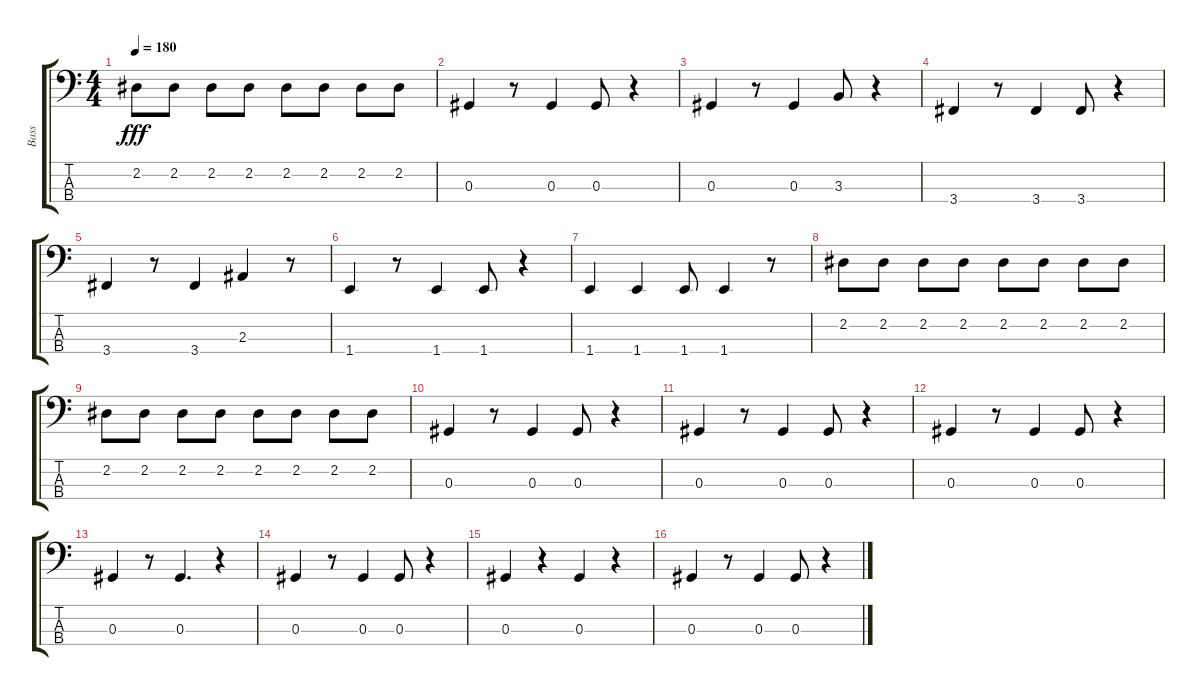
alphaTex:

\track ("Bass" "Bass") {instrument electricbassfinger}
\staff {score tabs}
\tuning (Gb2 Db2 Ab1 Eb1) {hide}
\ts (4 4)
\tempo 180
\clef f4
\ks c
2.2.8{dy fff} 2.2.8 2.2.8 2.2.8 2.2.8 2.2.8 2.2.8 2.2.8 |
0.3.4 r.8 0.3.4 0.3.8 r.4 |
0.3.4 r.8 0.3.4 3.3.8 r.4 |
3.4.4 r.8 3.4.4 3.4.8 r.4 |
3.4.4 r.8 3.4.4 2.3.4 r.8 |
1.4.4 r.8 1.4.4 1.4.8 r.4 |
1.4.4 1.4.4 1.4.8 1.4.4 r.8 |
2.2.8 2.2.8 2.2.8 2.2.8 2.2.8 2.2.8 2.2.8 2.2.8 |
2.2.8 2.2.8 2.2.8 2.2.8 2.2.8 2.2.8 2.2.8 2.2.8 |
0.3.4 r.8 0.3.4 0.3.8 r.4 |
0.3.4 r.8 0.3.4 0.3.8 r.4 |
0.3.4 r.8 0.3.4 0.3.8 r.4 |
0.3.4 r.8 0.3.4{d} r.4 |
0.3.4 r.8 0.3.4 0.3.8 r.4 |
0.3.4 r.4 0.3.4 r.4 |
0.3.4 r.8 0.3.4 0.3.8 r.4
